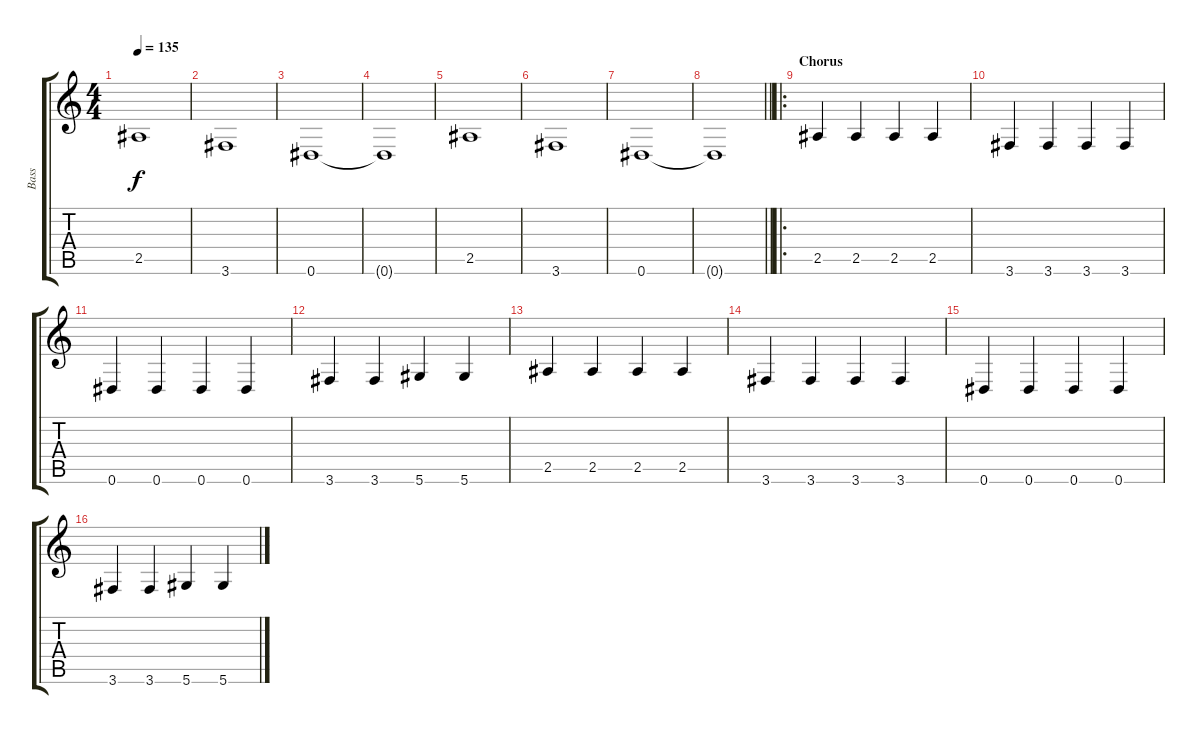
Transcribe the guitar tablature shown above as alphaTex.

\track ("Bass" "Bass") {instrument electricbasspick}
\staff {score tabs}
\tuning (Eb4 Bb3 Gb3 Db3 Ab2 Eb2) {hide}
\ts (4 4)
\tempo 135
\clef g2
\ks c
2.5.1{dy f} |
3.6.1 |
0.6.1 |
0.6{t}.1 |
2.5.1 |
3.6.1 |
0.6.1 |
\barLineRight lightlight
0.6{t}.1 |
\ro
\section ("" "Chorus")
2.5.4 2.5.4 2.5.4 2.5.4 |
3.6.4 3.6.4 3.6.4 3.6.4 |
0.6.4 0.6.4 0.6.4 0.6.4 |
3.6.4 3.6.4 5.6.4 5.6.4 |
2.5.4 2.5.4 2.5.4 2.5.4 |
3.6.4 3.6.4 3.6.4 3.6.4 |
0.6.4 0.6.4 0.6.4 0.6.4 |
3.6.4 3.6.4 5.6.4 5.6.4
